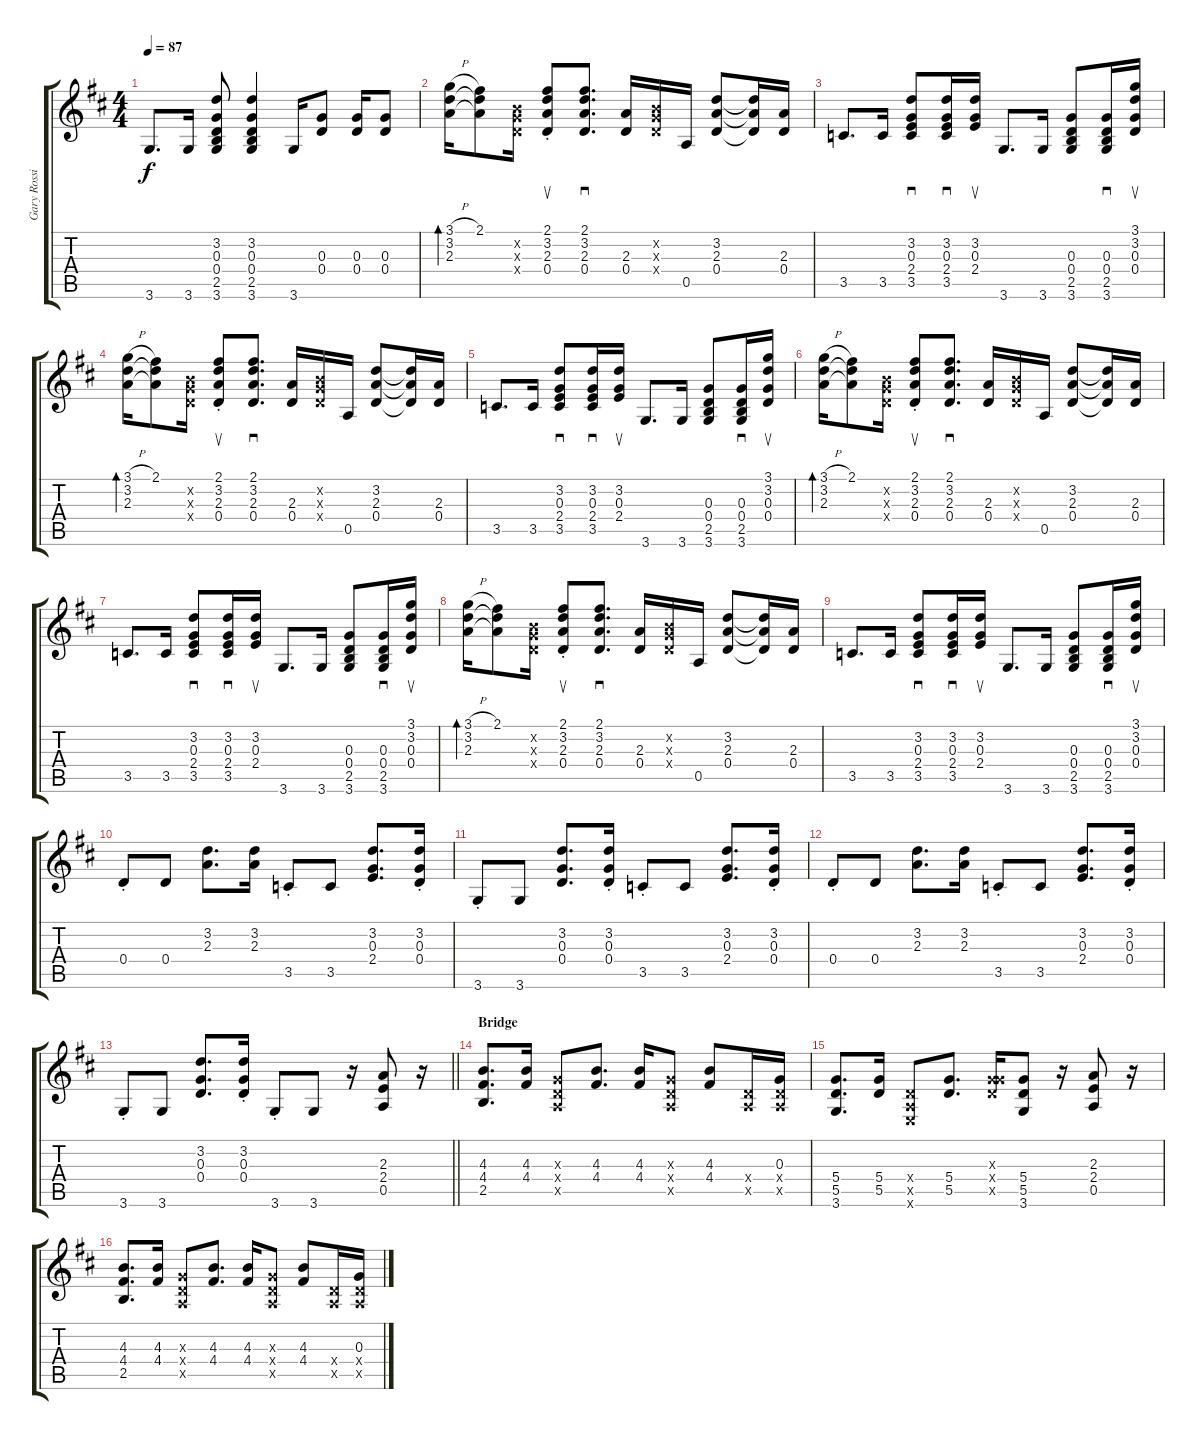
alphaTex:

\track ("Gary Rossington - Acoustic Guitar" "Gary Rossi") {instrument acousticguitarnylon}
\staff {score tabs}
\tuning (E4 B3 G3 D3 A2 E2) {hide}
\ts (4 4)
\tempo 87
\clef g2
\ks d
3.6.8{d dy f} 3.6.16 (3.2 0.3 0.4 2.5 3.6).8 (3.2 0.3 0.4 2.5 3.6).4 3.6.16 (0.3 0.4).8 (0.3 0.4).16 (0.3 0.4).8 |
(3.1{h} 3.2 2.3).16{bd 60} (2.1 3.2{t} 2.3{t}).8 (0.2{x} 0.3{x} 0.4{x}).16 (2.1{st} 3.2{st} 2.3{st} 0.4{st}).8{su} (2.1 3.2 2.3 0.4).8{d sd} (2.3 0.4).16 (0.2{x} 0.3{x} 0.4{x}).16 0.5.16 (3.2 2.3 0.4).8 (3.2{t} 2.3{t} 0.4{t}).16 (2.3 0.4).16 |
3.5.8{d} 3.5.16 (3.2 0.3 2.4 3.5).8{sd} (3.2 0.3 2.4 3.5).16{sd} (3.2 0.3 2.4).16{su} 3.6.8{d} 3.6.16 (0.3 0.4 2.5 3.6).8 (0.3 0.4 2.5 3.6).16{sd} (3.1 3.2 0.3 0.4).16{su} |
(3.1{h} 3.2 2.3).16{bd 60} (2.1 3.2{t} 2.3{t}).8 (0.2{x} 0.3{x} 0.4{x}).16 (2.1{st} 3.2{st} 2.3{st} 0.4{st}).8{su} (2.1 3.2 2.3 0.4).8{d sd} (2.3 0.4).16 (0.2{x} 0.3{x} 0.4{x}).16 0.5.16 (3.2 2.3 0.4).8 (3.2{t} 2.3{t} 0.4{t}).16 (2.3 0.4).16 |
3.5.8{d} 3.5.16 (3.2 0.3 2.4 3.5).8{sd} (3.2 0.3 2.4 3.5).16{sd} (3.2 0.3 2.4).16{su} 3.6.8{d} 3.6.16 (0.3 0.4 2.5 3.6).8 (0.3 0.4 2.5 3.6).16{sd} (3.1 3.2 0.3 0.4).16{su} |
(3.1{h} 3.2 2.3).16{bd 60} (2.1 3.2{t} 2.3{t}).8 (0.2{x} 0.3{x} 0.4{x}).16 (2.1{st} 3.2{st} 2.3{st} 0.4{st}).8{su} (2.1 3.2 2.3 0.4).8{d sd} (2.3 0.4).16 (0.2{x} 0.3{x} 0.4{x}).16 0.5.16 (3.2 2.3 0.4).8 (3.2{t} 2.3{t} 0.4{t}).16 (2.3 0.4).16 |
3.5.8{d} 3.5.16 (3.2 0.3 2.4 3.5).8{sd} (3.2 0.3 2.4 3.5).16{sd} (3.2 0.3 2.4).16{su} 3.6.8{d} 3.6.16 (0.3 0.4 2.5 3.6).8 (0.3 0.4 2.5 3.6).16{sd} (3.1 3.2 0.3 0.4).16{su} |
(3.1{h} 3.2 2.3).16{bd 60} (2.1 3.2{t} 2.3{t}).8 (0.2{x} 0.3{x} 0.4{x}).16 (2.1{st} 3.2{st} 2.3{st} 0.4{st}).8{su} (2.1 3.2 2.3 0.4).8{d sd} (2.3 0.4).16 (0.2{x} 0.3{x} 0.4{x}).16 0.5.16 (3.2 2.3 0.4).8 (3.2{t} 2.3{t} 0.4{t}).16 (2.3 0.4).16 |
3.5.8{d} 3.5.16 (3.2 0.3 2.4 3.5).8{sd} (3.2 0.3 2.4 3.5).16{sd} (3.2 0.3 2.4).16{su} 3.6.8{d} 3.6.16 (0.3 0.4 2.5 3.6).8 (0.3 0.4 2.5 3.6).16{sd} (3.1 3.2 0.3 0.4).16{su} |
0.4{st}.8 0.4.8 (3.2 2.3).8{d} (3.2 2.3).16 3.5{st}.8 3.5.8 (3.2 0.3 2.4).8{d} (3.2{st} 0.3{st} 0.4{st}).16 |
3.6{st}.8 3.6.8 (3.2 0.3 0.4).8{d} (3.2{st} 0.3{st} 0.4{st}).16 3.5{st}.8 3.5.8 (3.2 0.3 2.4).8{d} (3.2{st} 0.3{st} 0.4{st}).16 |
0.4{st}.8 0.4.8 (3.2 2.3).8{d} (3.2 2.3).16 3.5{st}.8 3.5.8 (3.2 0.3 2.4).8{d} (3.2{st} 0.3{st} 0.4{st}).16 |
\barLineRight lightlight
3.6{st}.8 3.6.8 (3.2 0.3 0.4).8{d} (3.2{st} 0.3{st} 0.4{st}).16 3.6{st}.8 3.6.8 r.16 (2.3 2.4 0.5).8 r.16 |
\section ("" "Bridge")
(4.3 4.4 2.5).8{d} (4.3 4.4).16 (0.3{x} 0.4{x} 0.5{x}).8 (4.3 4.4).8{d} (4.3 4.4).16 (0.3{x} 0.4{x} 0.5{x}).8 (4.3 4.4).8 (0.4{x} 0.5{x}).16 (0.3 0.4{x} 0.5{x}).16 |
(5.4 5.5 3.6).8{d} (5.4 5.5).16 (0.4{x} 0.5{x} 0.6{x}).8 (5.4 5.5).8{d} (0.3{x} 5.4{x} 5.5{x}).16 (5.4 5.5 3.6).8 r.16 (2.3 2.4 0.5).8 r.16 |
(4.3 4.4 2.5).8{d} (4.3 4.4).16 (0.3{x} 0.4{x} 0.5{x}).8 (4.3 4.4).8{d} (4.3 4.4).16 (0.3{x} 0.4{x} 0.5{x}).8 (4.3 4.4).8 (0.4{x} 0.5{x}).16 (0.3 0.4{x} 0.5{x}).16
